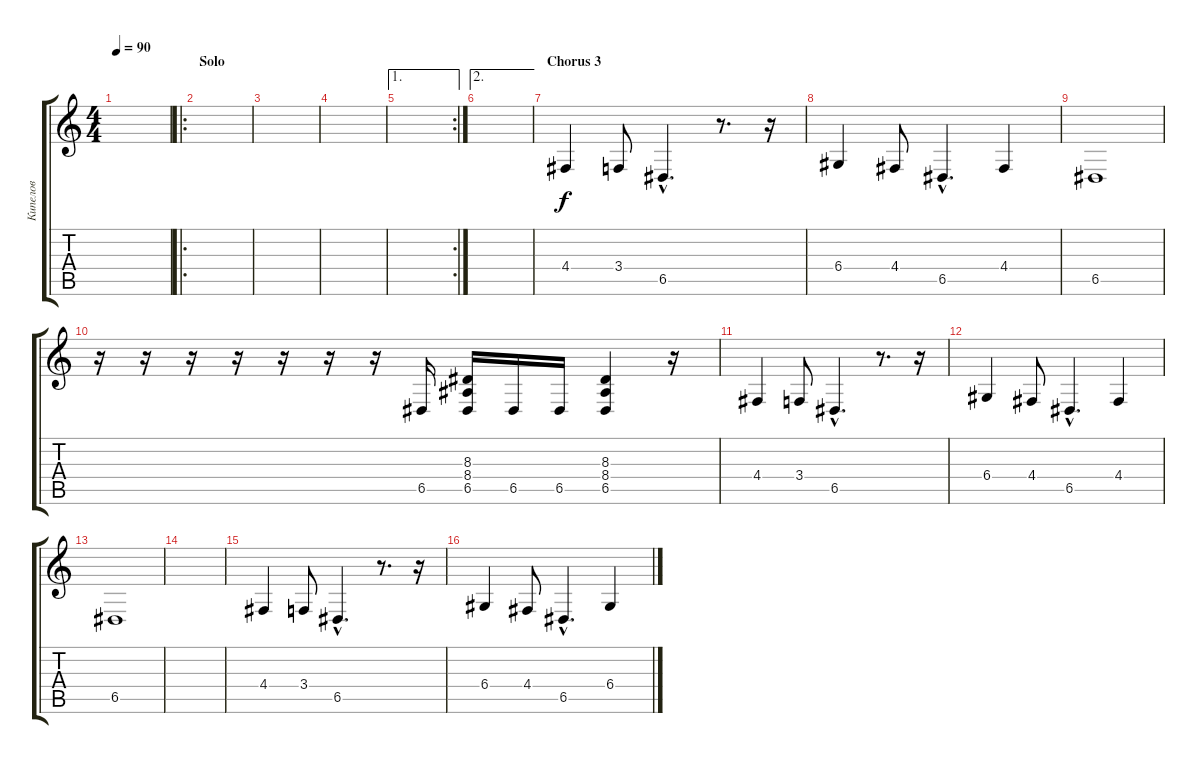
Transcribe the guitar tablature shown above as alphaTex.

\track ("Кипелов" "Кипелов") {instrument tenorsax}
\staff {score tabs}
\tuning (E4 B3 G3 D3 A2 E2) {hide}
\ts (4 4)
\tempo 90
\clef g2
\ks c
|
\ro
\section ("" "Solo")
|
|
|
\ae 1
\rc 2
|
\ae 2
|
\section ("" "Chorus 3")
4.4.4{volume 16 instrument tenorsax} 3.4.8 6.5{hac}.4{d} r.8{d} r.16 |
6.4.4 4.4.8 6.5{hac}.4{d} 4.4.4 |
6.5.1 |
r.16{instrument overdrivenguitar} r.16 r.16 r.16 r.16 r.16 r.16 6.5.16 (8.3 8.4 6.5).16 6.5.16 6.5.16 (8.3 8.4 6.5).4 r.16 |
4.4.4{volume 16 instrument tenorsax} 3.4.8 6.5{hac}.4{d} r.8{d} r.16 |
6.4.4 4.4.8 6.5{hac}.4{d} 4.4.4 |
6.5.1 |
|
4.4.4 3.4.8 6.5{hac}.4{d} r.8{d} r.16 |
6.4.4 4.4.8 6.5{hac}.4{d} 6.4.4
